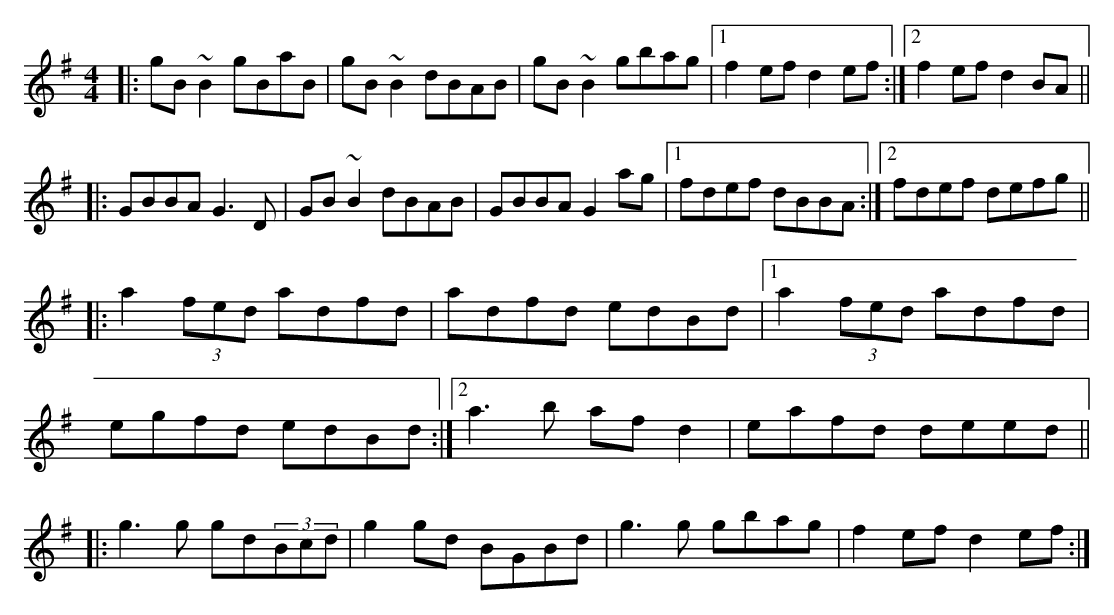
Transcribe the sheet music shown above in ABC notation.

X:1
M:4/4
K:G
|:gB~B2 gBaB|gB~B2 dBAB|gB~B2 gbag|1 f2ef d2ef:|2 f2ef d2BA||
|:GBBA G3D|GB~B2 dBAB|GBBA G2ag|1 fdef dBBA:|2 fdef defg||
|:a2(3fed adfd|adfd edBd|1 a2(3fed adfd|
egfd edBd:|2 a3b afd2|eafd deed||
|:g3g gd(3Bcd|g2gd BGBd|g3g gbag|f2ef d2ef:|
